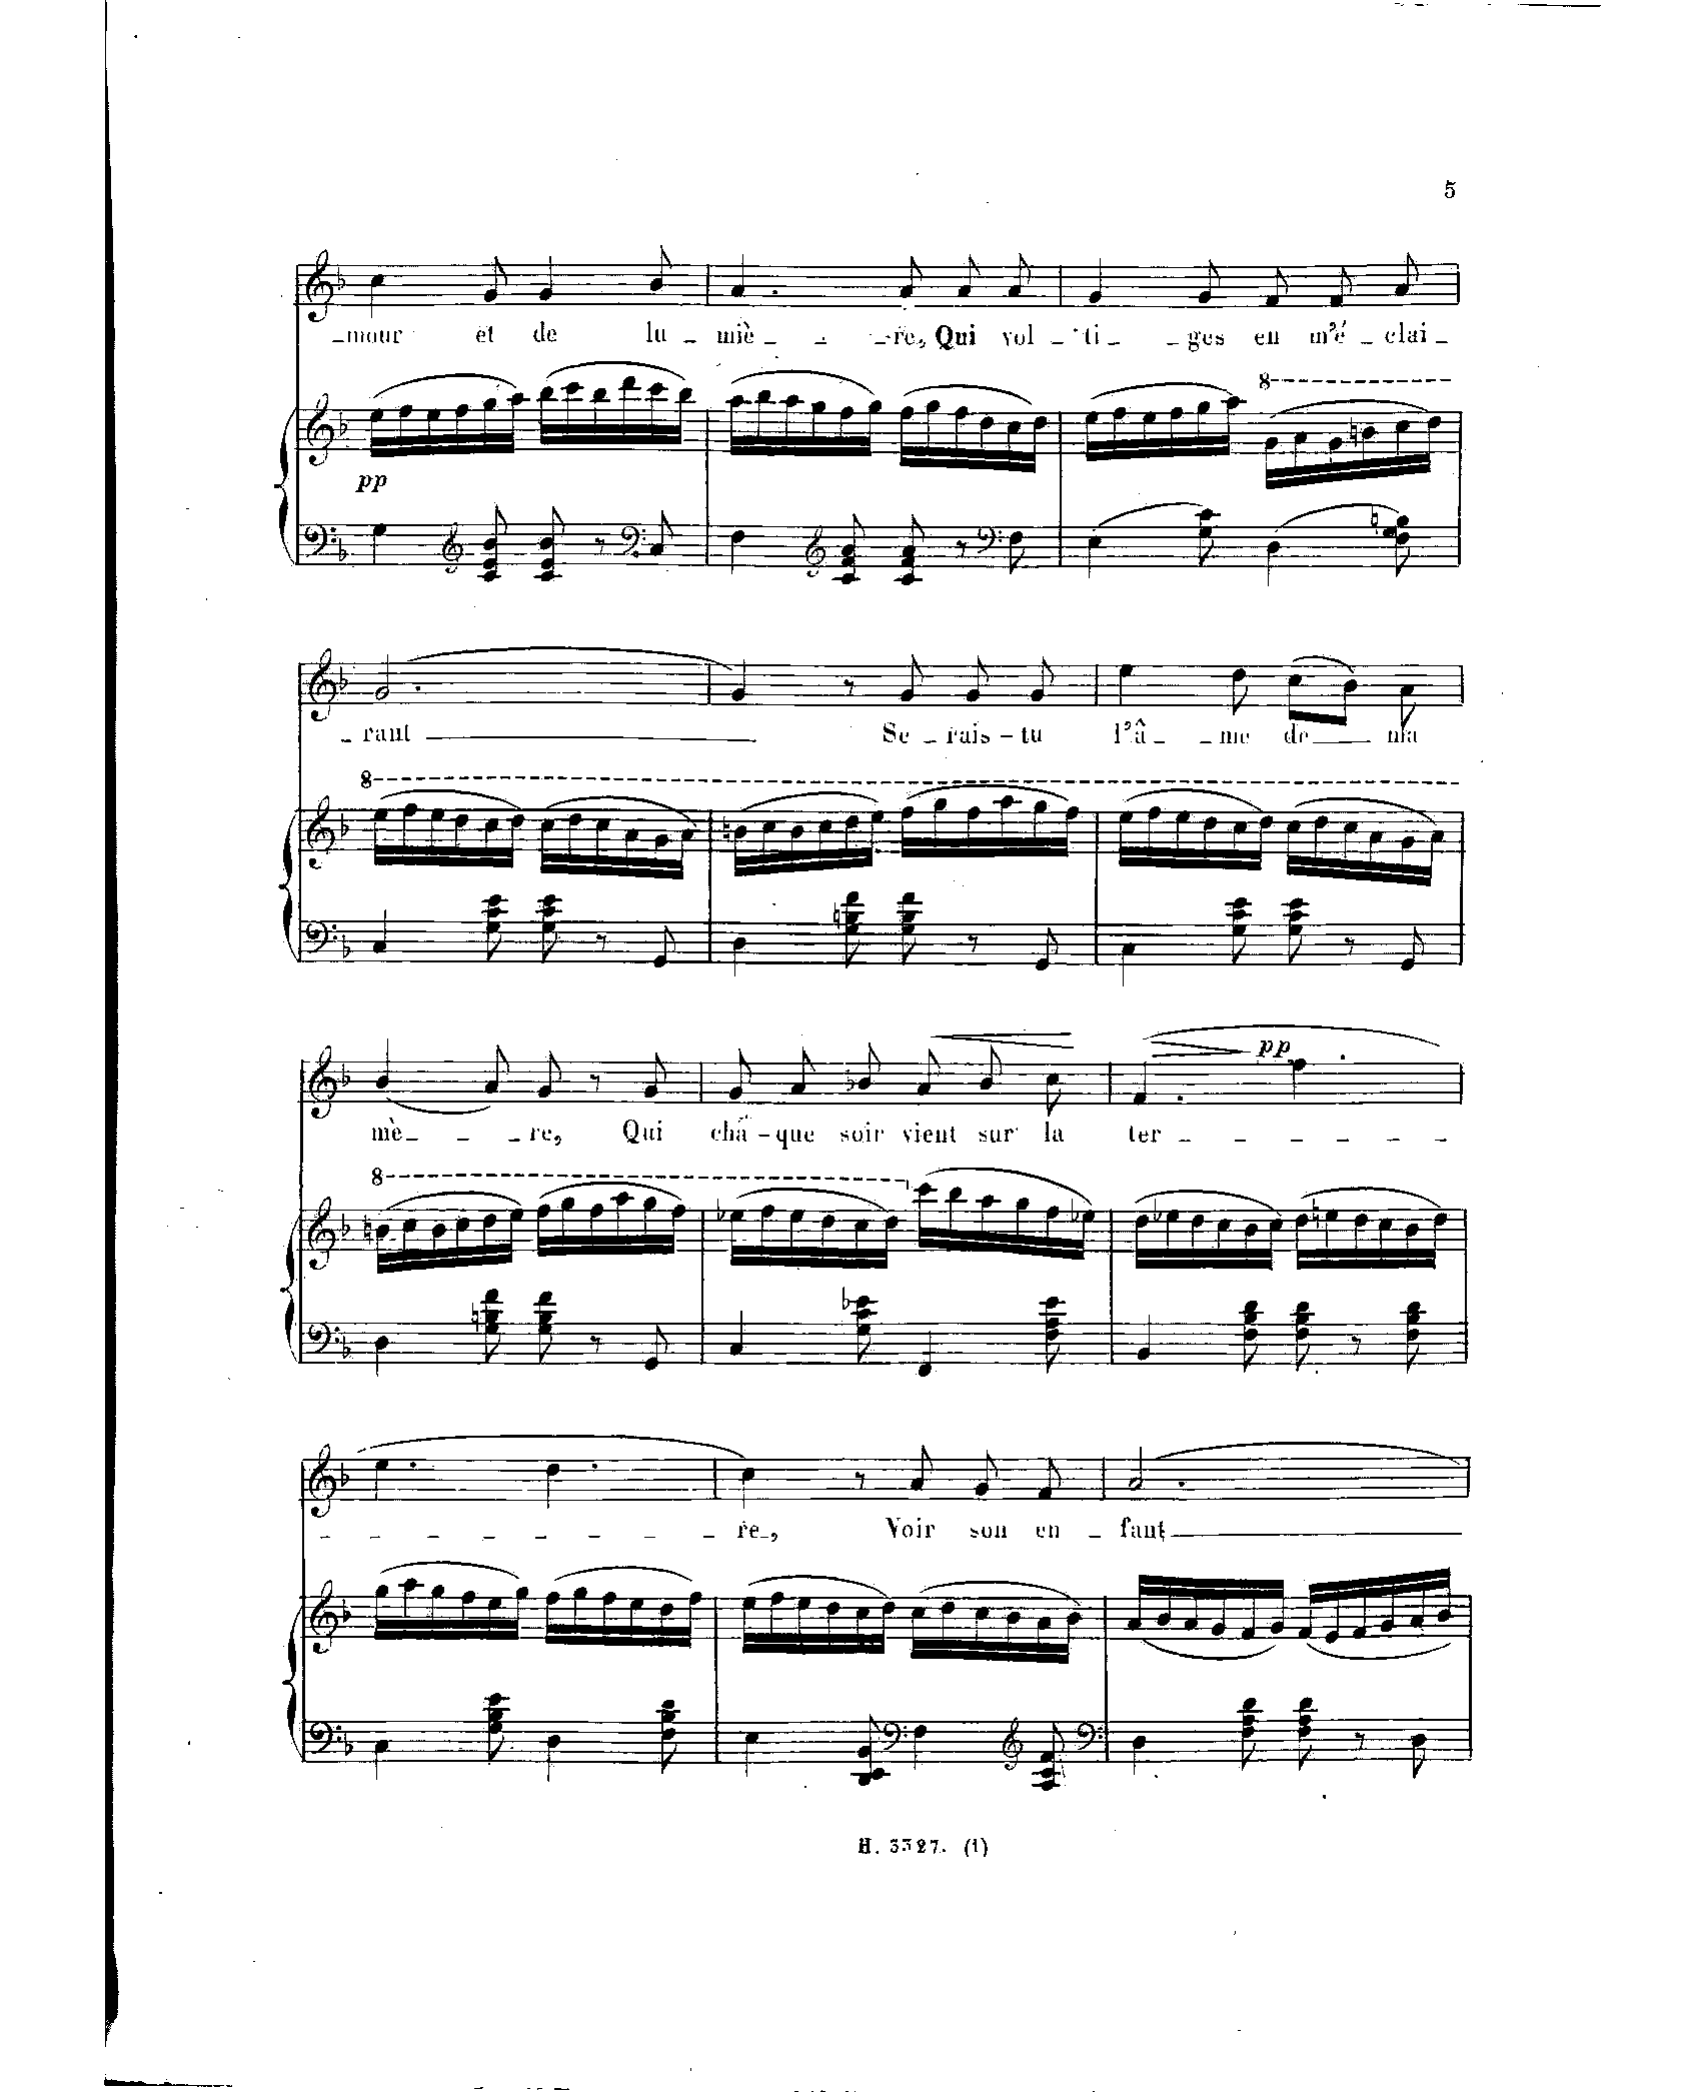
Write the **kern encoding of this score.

**kern	**kern	**dynam	**kern	**text	**dynam
*part2	*part2	*part2	*part1	*part1	*part1
*staff3	*staff2	*staff2/3	*staff1	*staff1	*staff1
*I"Piano	*	*	*I"Chant Voice	*	*
*I'Pno	*	*	*	*	*
*clefF4	*clefG2	*	*clefG2	*	*
*k[b-]	*k[b-]	*	*k[b-]	*	*
*M6/8	*M6/8	*	*M6/8	*	*
=54	=54	=54	=54	=54	=54
!	!	!LO:DY:b	!	!	!
4G\	(16ee\LL	pp	4cc\	-- mour	.
.	16ff\	.	.	.	.
.	16ee\	.	.	.	.
.	16ff\	.	.	.	.
*clefG2	*	*	*	*	*
8c/ 8e/ 8b-/	16gg\	.	8g/	et	.
.	16aa\JJ)	.	.	.	.
8c/ 8e/ 8b-/	(16bb-\LL	.	4g/	de	.
.	16ccc\	.	.	.	.
8r	16bb-\	.	.	.	.
.	16ddd\	.	.	.	.
*clefF4	*	*	*	*	*
8C/	16ccc\	.	8b-/	lu-	.
.	16bb-\JJ)	.	.	.	.
=55	=55	=55	=55	=55	=55
4F\	(16aa\LL	.	4.a/	-miè-	.
.	16bb-\	.	.	.	.
.	16aa\	.	.	.	.
.	16gg\	.	.	.	.
*clefG2	*	*	*	*	*
8c/ 8f/ 8a/	16ff\	.	.	.	.
.	16gg\JJ)	.	.	.	.
8c/ 8f/ 8a/	(16ff\LL	.	8a/	-re,	.
.	16gg\	.	.	.	.
8r	16ff\	.	8a/	Qui	.
.	16dd\	.	.	.	.
*clefF4	*	*	*	*	*
8F\	16cc\	.	8a/	vol-	.
.	16dd\JJ)	.	.	.	.
=56	=56	=56	=56	=56	=56
4E\	(16ee\LL	.	4g/	-ti-	.
.	16ff\	.	.	.	.
.	16ee\	.	.	.	.
.	16ff\	.	.	.	.
8G\ 8c\	16gg\	.	8g/	-ges	.
.	16aa\JJ)	.	.	.	.
*	*8va	*	*	*	*
4D\	(16gg\LL	.	8f/	en	.
.	16aa\	.	.	.	.
.	16gg\	.	8f/	m'é-	.
.	16bbn\	.	.	.	.
8F\ 8G\ 8Bn\	16ccc\	.	8a/	-clair-	.
.	16ddd\JJ)	.	.	.	.
=57	=57	=57	=57	=57	=57
4C/	(16eee\LL	.	[2.g/	-– rant	.
.	16fff\	.	.	.	.
.	16eee\	.	.	.	.
.	16ddd\	.	.	.	.
8G\ 8c\ 8e\	16ccc\	.	.	.	.
.	16ddd\JJ)	.	.	.	.
8G\ 8c\ 8e\	(16ccc\LL	.	.	.	.
.	16ddd\	.	.	.	.
8r	16ccc\	.	.	.	.
.	16aa\	.	.	.	.
8GG/	16gg\	.	.	.	.
.	16aa\JJ)	.	.	.	.
=58	=58	=58	=58	=58	=58
4D\	(16bbn\LL	.	4g/]	.	.
.	16ccc\	.	.	.	.
.	16bb\	.	.	.	.
.	16ccc\	.	.	.	.
8G\ 8Bn\ 8f\	16ddd\	.	8r	.	.
.	16eee\JJ)	.	.	.	.
8G\ 8B\ 8f\	(16fff\LL	.	8g/	Se-	.
.	16ggg\	.	.	.	.
8r	16fff\	.	8g/	-rais-	.
.	16aaa\	.	.	.	.
8GG/	16ggg\	.	8g/	-tu	.
.	16fff\JJ)	.	.	.	.
=59	=59	=59	=59	=59	=59
4C\	(16eee\LL	.	4ee\	l'â-	.
.	16fff\	.	.	.	.
.	16eee\	.	.	.	.
.	16ddd\	.	.	.	.
8G\ 8c\ 8e\	16ccc\	.	8dd\	-me	.
.	16ddd\JJ)	.	.	.	.
8G\ 8c\ 8e\	(16ccc\LL	.	(8cc\L	de	.
.	16ddd\	.	.	.	.
8r	16ccc\	.	8bnj\J)	.	.
.	16aa\	.	.	.	.
8GG/	16gg\	.	8a\	ma	.
.	16aa\JJ)	.	.	.	.
=60	=60	=60	=60	=60	=60
4D\	(16bbn\LL	.	(4bnj/	mè-	.
.	16ccc\	.	.	.	.
.	16bb\	.	.	.	.
.	16ccc\	.	.	.	.
8G\ 8Bn\ 8f\	16ddd\	.	8a/)	.	.
.	16eee\JJ)	.	.	.	.
8G\ 8B\ 8f\	(16fff\LL	.	8g/	-re,	.
.	16ggg\	.	.	.	.
8r	16fff\	.	8r	.	.
.	16aaa\	.	.	.	.
8GG/	16ggg\	.	8g/	Qui	.
.	16fff\JJ)	.	.	.	.
=61	=61	=61	=61	=61	=61
4C/	(16eee-X\LL	.	8g/	cha-	.
.	16fff\	.	.	.	.
.	16eee-\	.	8a/	-que	.
.	16ddd\	.	.	.	.
8G\ 8c\ 8e-X\	16ccc\	.	8b-X/	soir	.
.	16ddd\JJ)	.	.	.	.
*	*X8va	*	*	*	*
!	!	!	!	!	!LO:HP:b
4FF/	(16ccc\LL	.	8a/	vient	<
.	16bb-\	.	.	.	.
.	16aa\	.	8b-/	sur	.
.	16gg\	.	.	.	.
8F\ 8A\ 8e-\	16ff\	.	8cc\	la	.
.	16ee-\JJ)	.	.	.	.
.	.	.	.	.	[
=62	=62	=62	=62	=62	=62
!	!	!	!	!	!LO:HP:b
4BB-/	(16dd\LL	.	(4.f/	ter-	>
.	16ee-X\	.	.	.	.
.	16dd\	.	.	.	.
.	16cc\	.	.	.	.
8F\ 8B-\ 8d\	16b-\	.	.	.	.
.	16cc\JJ)	.	.	.	.
!	!	!	!	!	!LO:DY:n=1:a
8F\ 8B-\ 8d\	(16dd\LL	.	4.ff\	.	] pp
.	16een\	.	.	.	.
8r	16dd\	.	.	.	.
.	16cc\	.	.	.	.
8F\ 8B-\ 8d\	16b-\	.	.	.	.
.	16dd\JJ)	.	.	.	.
=63	=63	=63	=63	=63	=63
4C\	(16gg\LL	.	4.ee\	.	.
.	16aa\	.	.	.	.
.	16gg\	.	.	.	.
.	16ff\	.	.	.	.
8G\ 8B-\ 8e\	16ee\	.	.	.	.
.	16gg\JJ)	.	.	.	.
4D\	(16ff\LL	.	4.dd\	.	.
.	16gg\	.	.	.	.
.	16ff\	.	.	.	.
.	16ee\	.	.	.	.
8F\ 8B-\ 8d\	16dd\	.	.	.	.
.	16ff\JJ)	.	.	.	.
=64	=64	=64	=64	=64	=64
4E\	(16ee\LL	.	4cc\)	-re,	.
.	16ff\	.	.	.	.
.	16ee\	.	.	.	.
.	16dd\	.	.	.	.
8DD/ 8EE/ 8BB-/	16cc\	.	8r	.	.
.	16dd\JJ)	.	.	.	.
*clefF4	*	*	*	*	*
4F\	(16cc\LL	.	8a/	Voir	.
.	16dd\	.	.	.	.
.	16cc\	.	8g/	son	.
.	16b-\	.	.	.	.
*clefG2	*	*	*	*	*
8A/ 8c/ 8f/	16a\	.	8f/	en-	.
.	16b-\JJ)	.	.	.	.
=65	=65	=65	=65	=65	=65
*clefF4	*	*	*	*	*
4D\	(16a/LL	.	[>2.a/	-fant	.
.	16b-/	.	.	.	.
.	16a/	.	.	.	.
.	16g/	.	.	.	.
8F\ 8A\ 8d\	16f/	.	.	.	.
.	16g/JJ)	.	.	.	.
8F\ 8A\ 8d\	(16f/LL	.	.	.	.
.	16e/	.	.	.	.
8r	16f/	.	.	.	.
.	16g/	.	.	.	.
8D\	16a/	.	.	.	.
.	16b-/JJ)	.	.	.	.
=	=	=	=	=	=
*-	*-	*-	*-	*-	*-
